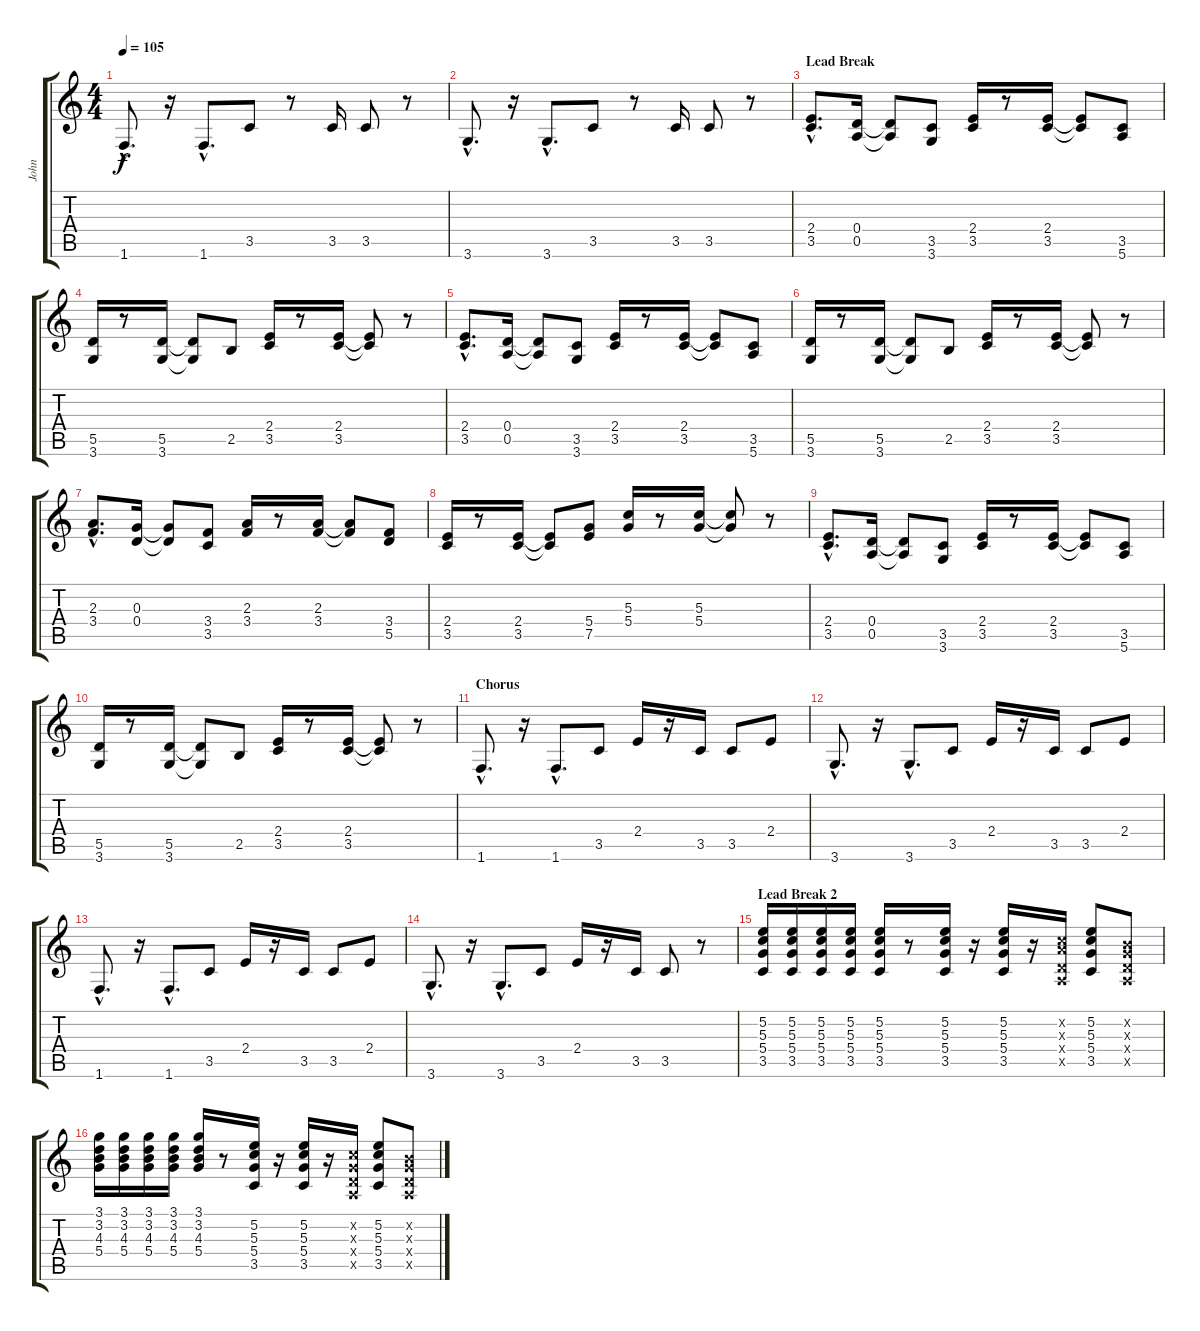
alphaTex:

\track ("John" "John") {instrument electricguitarclean}
\staff {score tabs}
\tuning (E4 B3 G3 D3 A2 E2) {hide}
\ts (4 4)
\tempo 105
\clef g2
\ks c
1.6{hac}.8{d dy f} r.16 1.6{hac}.8{d} 3.5.8 r.8 3.5.16 3.5.8 r.8 |
3.6{hac}.8{d} r.16 3.6{hac}.8{d} 3.5.8 r.8 3.5.16 3.5.8 r.8 |
\section ("" "Lead Break")
(2.4{hac} 3.5{hac}).8{d volume 16} (0.4 0.5).16 (0.4{t} 0.5{t}).8 (3.5 3.6).8 (2.4 3.5).16 r.8 (2.4 3.5).16 (2.4{t} 3.5{t}).8 (3.5 5.6).8 |
(5.5 3.6).16 r.8 (5.5 3.6).16 (5.5{t} 3.6{t}).8 2.5.8 (2.4 3.5).16 r.8 (2.4 3.5).16 (2.4{t} 3.5{t}).8 r.8 |
(2.4{hac} 3.5{hac}).8{d volume 16} (0.4 0.5).16 (0.4{t} 0.5{t}).8 (3.5 3.6).8 (2.4 3.5).16 r.8 (2.4 3.5).16 (2.4{t} 3.5{t}).8 (3.5 5.6).8 |
(5.5 3.6).16 r.8 (5.5 3.6).16 (5.5{t} 3.6{t}).8 2.5.8 (2.4 3.5).16 r.8 (2.4 3.5).16 (2.4{t} 3.5{t}).8 r.8 |
(2.3{hac} 3.4{hac}).8{d} (0.3 0.4).16 (0.3{t} 0.4{t}).8 (3.4 3.5).8 (2.3 3.4).16 r.8 (2.3 3.4).16 (2.3{t} 3.4{t}).8 (3.4 5.5).8 |
(2.4 3.5).16 r.8 (2.4 3.5).16 (2.4{t} 3.5{t}).8 (5.4 7.5).8 (5.3 5.4).16 r.8 (5.3 5.4).16 (5.3{t} 5.4{t}).8 r.8 |
(2.4{hac} 3.5{hac}).8{d volume 16} (0.4 0.5).16 (0.4{t} 0.5{t}).8 (3.5 3.6).8 (2.4 3.5).16 r.8 (2.4 3.5).16 (2.4{t} 3.5{t}).8 (3.5 5.6).8 |
(5.5 3.6).16 r.8 (5.5 3.6).16 (5.5{t} 3.6{t}).8 2.5.8 (2.4 3.5).16 r.8 (2.4 3.5).16 (2.4{t} 3.5{t}).8 r.8 |
\section ("" "Chorus")
1.6{hac}.8{d} r.16{volume 13} 1.6{hac}.8{d} 3.5.8 2.4.16 r.16 3.5.16 3.5.8 2.4.8 |
3.6{hac}.8{d} r.16 3.6{hac}.8{d} 3.5.8 2.4.16 r.16 3.5.16 3.5.8 2.4.8 |
1.6{hac}.8{d} r.16 1.6{hac}.8{d} 3.5.8 2.4.16 r.16 3.5.16 3.5.8 2.4.8 |
3.6{hac}.8{d} r.16 3.6{hac}.8{d} 3.5.8 2.4.16 r.16 3.5.16 3.5.8 r.8 |
\section ("" "Lead Break 2")
(5.2 5.3 5.4 3.5).16{volume 12 instrument electricguitarclean} (5.2 5.3 5.4 3.5).16 (5.2 5.3 5.4 3.5).16 (5.2 5.3 5.4 3.5).16 (5.2 5.3 5.4 3.5).16 r.8 (5.2 5.3 5.4 3.5).16 r.16 (5.2 5.3 5.4 3.5).16 r.16 (1.2{x} 2.3{x} 0.4{x} 0.5{x}).16 (5.2 5.3 5.4 3.5).8 (0.2{x} 0.3{x} 0.4{x} 0.5{x}).8 |
(3.1 3.2 4.3 5.4).16 (3.1 3.2 4.3 5.4).16 (3.1 3.2 4.3 5.4).16 (3.1 3.2 4.3 5.4).16 (3.1 3.2 4.3 5.4).16 r.8 (5.2 5.3 5.4 3.5).16 r.16 (5.2 5.3 5.4 3.5).16 r.16 (1.2{x} 0.3{x} 0.4{x} 0.5{x}).16 (5.2 5.3 5.4 3.5).8 (0.2{x} 0.3{x} 0.4{x} 0.5{x}).8
